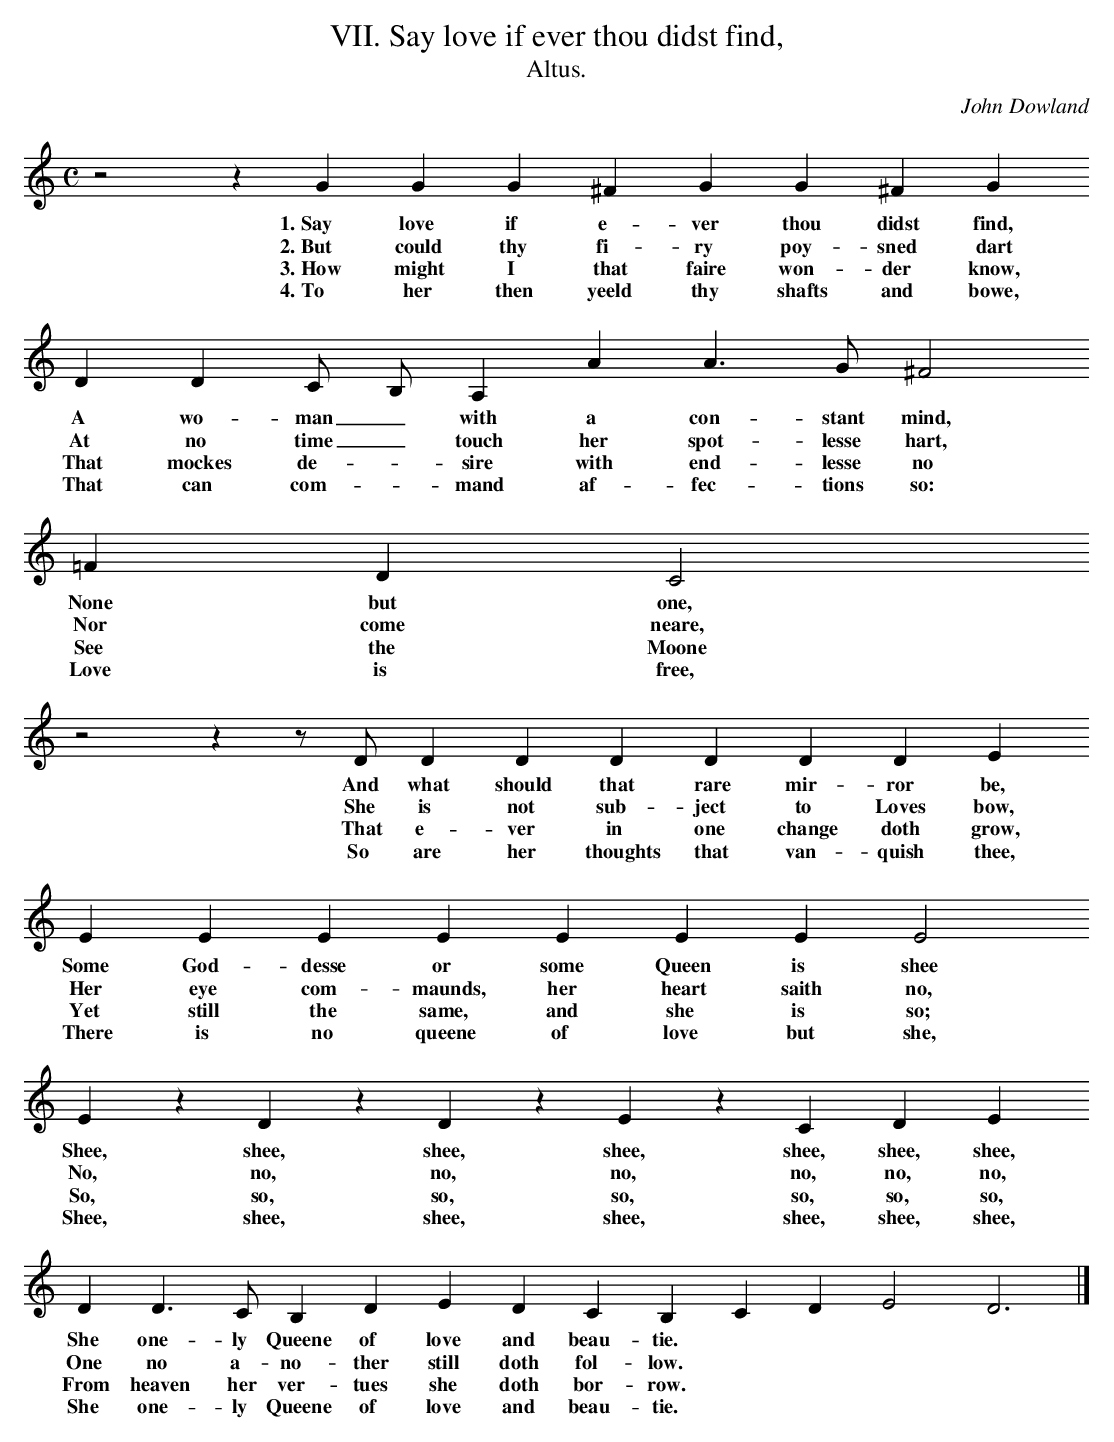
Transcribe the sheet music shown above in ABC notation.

X:1
T:VII. Say love if ever thou didst find,
T:Altus.
C:John Dowland
M:C
L:1/4
K:G mix
z2 z G G G ^F G G ^F G
w: 1.~Say love if e- ver thou didst find,
w: 2.~But could thy fi- ry poy- sned dart
w: 3.~How might I that faire won- der know,
w: 4.~To her then yeeld thy shafts and bowe,
D D C/ B,/ A, A A > G ^F2
w: A wo- man _ with a con- stant mind,
w: At no time _ touch her spot- lesse hart,
w: That mockes de- _ sire with end- lesse no
w: That can com- * mand af- fec- tions so:
=F D C2
w: None but one,
w: Nor come neare,
w: See the Moone
w: Love is free,
z2 z z/ D/ D D D D D D E
w: And what should that rare mir- ror be,
w: She is not sub- ject to Loves bow,
w: That e- ver in one change doth grow,
w: So are her thoughts that van- quish thee,
E E E E E E E E2
w: Some God- desse or some Queen is shee
w: Her eye com- maunds, her heart saith no,
w: Yet still the same, and she is so;
w: There is no queene of love but she,
E z D z D z E z C D E
w: Shee, shee, shee, shee, shee, shee, shee, and one- lie she,
w: No, no, no, no, no, no, no, and on- ly no,
w: So, so, so, so, so, so, so, and one- ly so,
w: Shee, shee, shee, shee, shee, shee, shee, and one- lie she
D D > C B, D E D C B, C D E2 D3 |]
w: She one- ly Queene of love and beau- tie.
w: One no a- no- ther still doth fol- low.
w: From heaven her ver- tues she doth bor- row.
w: She one- ly Queene of love and beau- tie.
